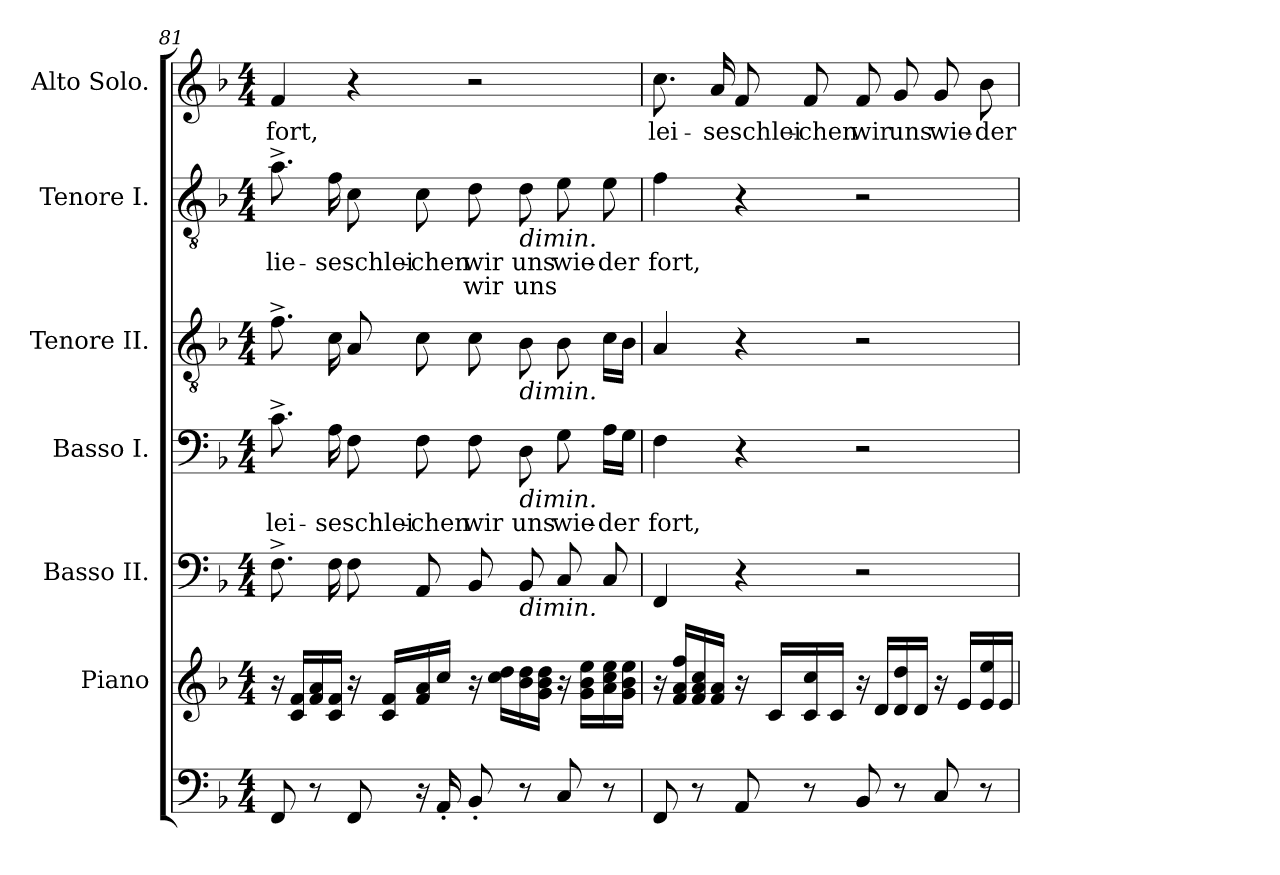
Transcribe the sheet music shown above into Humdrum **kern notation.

**kern	**kern	**kern	**kern	**text	**kern	**kern	**text	**text	**kern	**text
*part7	*part6	*part5	*part4	*part4	*part3	*part2	*part2	*part2	*part1	*part1
*staff7	*staff6	*staff5	*staff4	*staff4	*staff3	*staff2	*staff2	*staff2	*staff1	*staff1
*	*I"Piano	*I"Basso II.	*I"Basso I.	*	*I"Tenore II.	*I"Tenore I.	*	*	*I"Alto Solo.	*
*	*I'Piano	*I'Basso II.	*I'Basso I.	*	*I'Tenore II.	*I'Tenore I.	*	*	*I'Alto Solo.	*
*clefF4	*clefG2	*clefF4	*clefF4	*	*clefGv2	*clefGv2	*	*	*clefG2	*
*k[b-]	*k[b-]	*k[b-]	*k[b-]	*	*k[b-]	*k[b-]	*	*	*k[b-]	*
*F:	*F:	*F:	*F:	*	*F:	*F:	*	*	*F:	*
*M4/4	*M4/4	*M4/4	*M4/4	*	*M4/4	*M4/4	*	*	*M4/4	*
=81	=81	=81	=81	=81	=81	=81	=81	=81	=81	=81
*	*^	*	*	*	*	*	*	*	*	*
!	!	!	!	!	!LO:LY:b:color=#000000	!	!	!	!	!	!
!	!	!	!	!	!	!	!	!LO:LY:b:color=#000000	!	!	!
!	!	!	!	!	!	!	!	!	!	!	!LO:LY:b:color=#000000
8FFi/	16r	8ryy	8.F^i\	8.c^i\	lei-	8.f^i\	8.a^i\	lie-	.	4fi/	fort,
.	16ci/ 16fiLL	.	.	.	.	.	.	.	.	.	.
8r	16fi/ 16ai	8ryy	.	.	.	.	.	.	.	.	.
!	!	!	!	!	!LO:LY:b:color=#000000	!	!	!	!	!	!
!	!	!	!	!	!	!	!	!LO:LY:b:color=#000000	!	!	!
.	16ci/ 16fiJJ	.	16Fi\	16Ai\	-se	16ci\	16fi\	-se	.	.	.
!	!	!	!	!	!LO:LY:b:color=#000000	!	!	!	!	!	!
!	!	!	!	!	!	!	!	!LO:LY:b:color=#000000	!	!	!
8FFi/	16r	8ryy	8Fi\	8Fi\	schlei-	8Ai/	8ci\	schlei-	.	4r	.
.	16ci/ 16fiLL	.	.	.	.	.	.	.	.	.	.
!	!	!	!	!	!LO:LY:b:color=#000000	!	!	!	!	!	!
!	!	!	!	!	!	!	!	!LO:LY:b:color=#000000	!	!	!
16r	16fi/ 16ai	8ryy	8AAi/	8Fi\	-chen	8ci\	8ci\	-chen	.	.	.
16AA'i/	16cci/JJ	.	.	.	.	.	.	.	.	.	.
!	!	!	!	!	!LO:LY:b:color=#000000	!	!	!	!	!	!
!	!	!	!	!	!	!	!	!LO:LY:b:color=#000000	!LO:LY:b:color=#000000	!	!
8BB-'i/	16r	4.ryy	8BB-i/	8Fi\	wir	8ci\	8di\	wir	wir	2r	.
.	16cci\ 16ddiLL	.	.	.	.	.	.	.	.	.	.
!	!	!	!	!	!LO:LY:b:color=#000000	!	!	!	!	!	!
!	!	!	!	!	!	!	!LO:TX:b:i:t=dimin.	!	!	!	!
!	!	!	!	!	!	!LO:TX:b:i:t=dimin.	!	!	!	!	!
!	!	!	!	!LO:TX:b:i:t=dimin.	!	!	!	!	!	!	!
!	!	!	!LO:TX:b:i:t=dimin.	!	!	!	!	!	!	!	!
!	!	!	!	!	!	!	!	!LO:LY:b:color=#000000	!LO:LY:b:color=#000000	!	!
8r	16b-i\ 16ddi	.	8BB-i/	8Di\	uns	8B-i\	8di\	uns	uns	.	.
.	16gi\ 16b-i 16ddiJJ	.	.	.	.	.	.	.	.	.	.
!	!	!	!	!	!LO:LY:b:color=#000000	!	!	!	!	!	!
!	!	!	!	!	!	!	!	!LO:LY:b:color=#000000	!	!	!
8Ci/	16r	.	8Ci/	8Gi\	wie-	8B-i\	8ei\	wie-	.	.	.
.	16gi\ 16b-i 16eeiLL	.	.	.	.	.	.	.	.	.	.
!	!	!	!	!	!LO:LY:b:color=#000000	!	!	!	!	!	!
!	!	!	!	!	!	!	!	!LO:LY:b:color=#000000	!	!	!
8r	16ai\ 16cci 16eei	8ryy	8Ci/	16Ai\LL	-der	16ci\LL	8ei\	-der	.	.	.
.	16gi\ 16b-i 16eeiJJ	.	.	16Gi\JJ	.	16B-i\JJ	.	.	.	.	.
*	*v	*v	*	*	*	*	*	*	*	*	*
!!LO:LB:g=z
=82	=82	=82	=82	=82	=82	=82	=82	=82	=82	=82
!	!	!	!	!LO:LY:b:color=#000000	!	!	!	!	!	!
!	!	!	!	!	!	!	!LO:LY:b:color=#000000	!	!	!
!	!	!	!	!	!	!	!	!	!	!LO:LY:b:color=#000000
8FFi/	16r	4FFi/	4Fi\	fort,	4Ai/	4fi\	fort,	.	8.cci\	lei-
.	16fi/ 16ai 16ffiLL	.	.	.	.	.	.	.	.	.
8r	16fi/ 16ai 16cci	.	.	.	.	.	.	.	.	.
!	!	!	!	!	!	!	!	!	!	!LO:LY:b:color=#000000
.	16fi/ 16aiJJ	.	.	.	.	.	.	.	16ai/	-se
!	!	!	!	!	!	!	!	!	!	!LO:LY:b:color=#000000
8AAi/	16r	4r	4r	.	4r	4r	.	.	8fi/	schlei-
.	16ci/LL	.	.	.	.	.	.	.	.	.
!	!	!	!	!	!	!	!	!	!	!LO:LY:b:color=#000000
8r	16ci/ 16cci	.	.	.	.	.	.	.	8fi/	-chen
.	16ci/JJ	.	.	.	.	.	.	.	.	.
!	!	!	!	!	!	!	!	!	!	!LO:LY:b:color=#000000
8BB-i/	16r	2r	2r	.	2r	2r	.	.	8fi/	wir
.	16di/LL	.	.	.	.	.	.	.	.	.
!	!	!	!	!	!	!	!	!	!	!LO:LY:b:color=#000000
8r	16di/ 16ddi	.	.	.	.	.	.	.	8gi/	uns
.	16di/JJ	.	.	.	.	.	.	.	.	.
!	!	!	!	!	!	!	!	!	!	!LO:LY:b:color=#000000
8Ci/	16r	.	.	.	.	.	.	.	8gi/	wie-
.	16ei/LL	.	.	.	.	.	.	.	.	.
!	!	!	!	!	!	!	!	!	!	!LO:LY:b:color=#000000
8r	16ei/ 16eei	.	.	.	.	.	.	.	8b-i\	-der
.	16ei/JJ	.	.	.	.	.	.	.	.	.
=	=	=	=	=	=	=	=	=	=	=
*-	*-	*-	*-	*-	*-	*-	*-	*-	*-	*-
